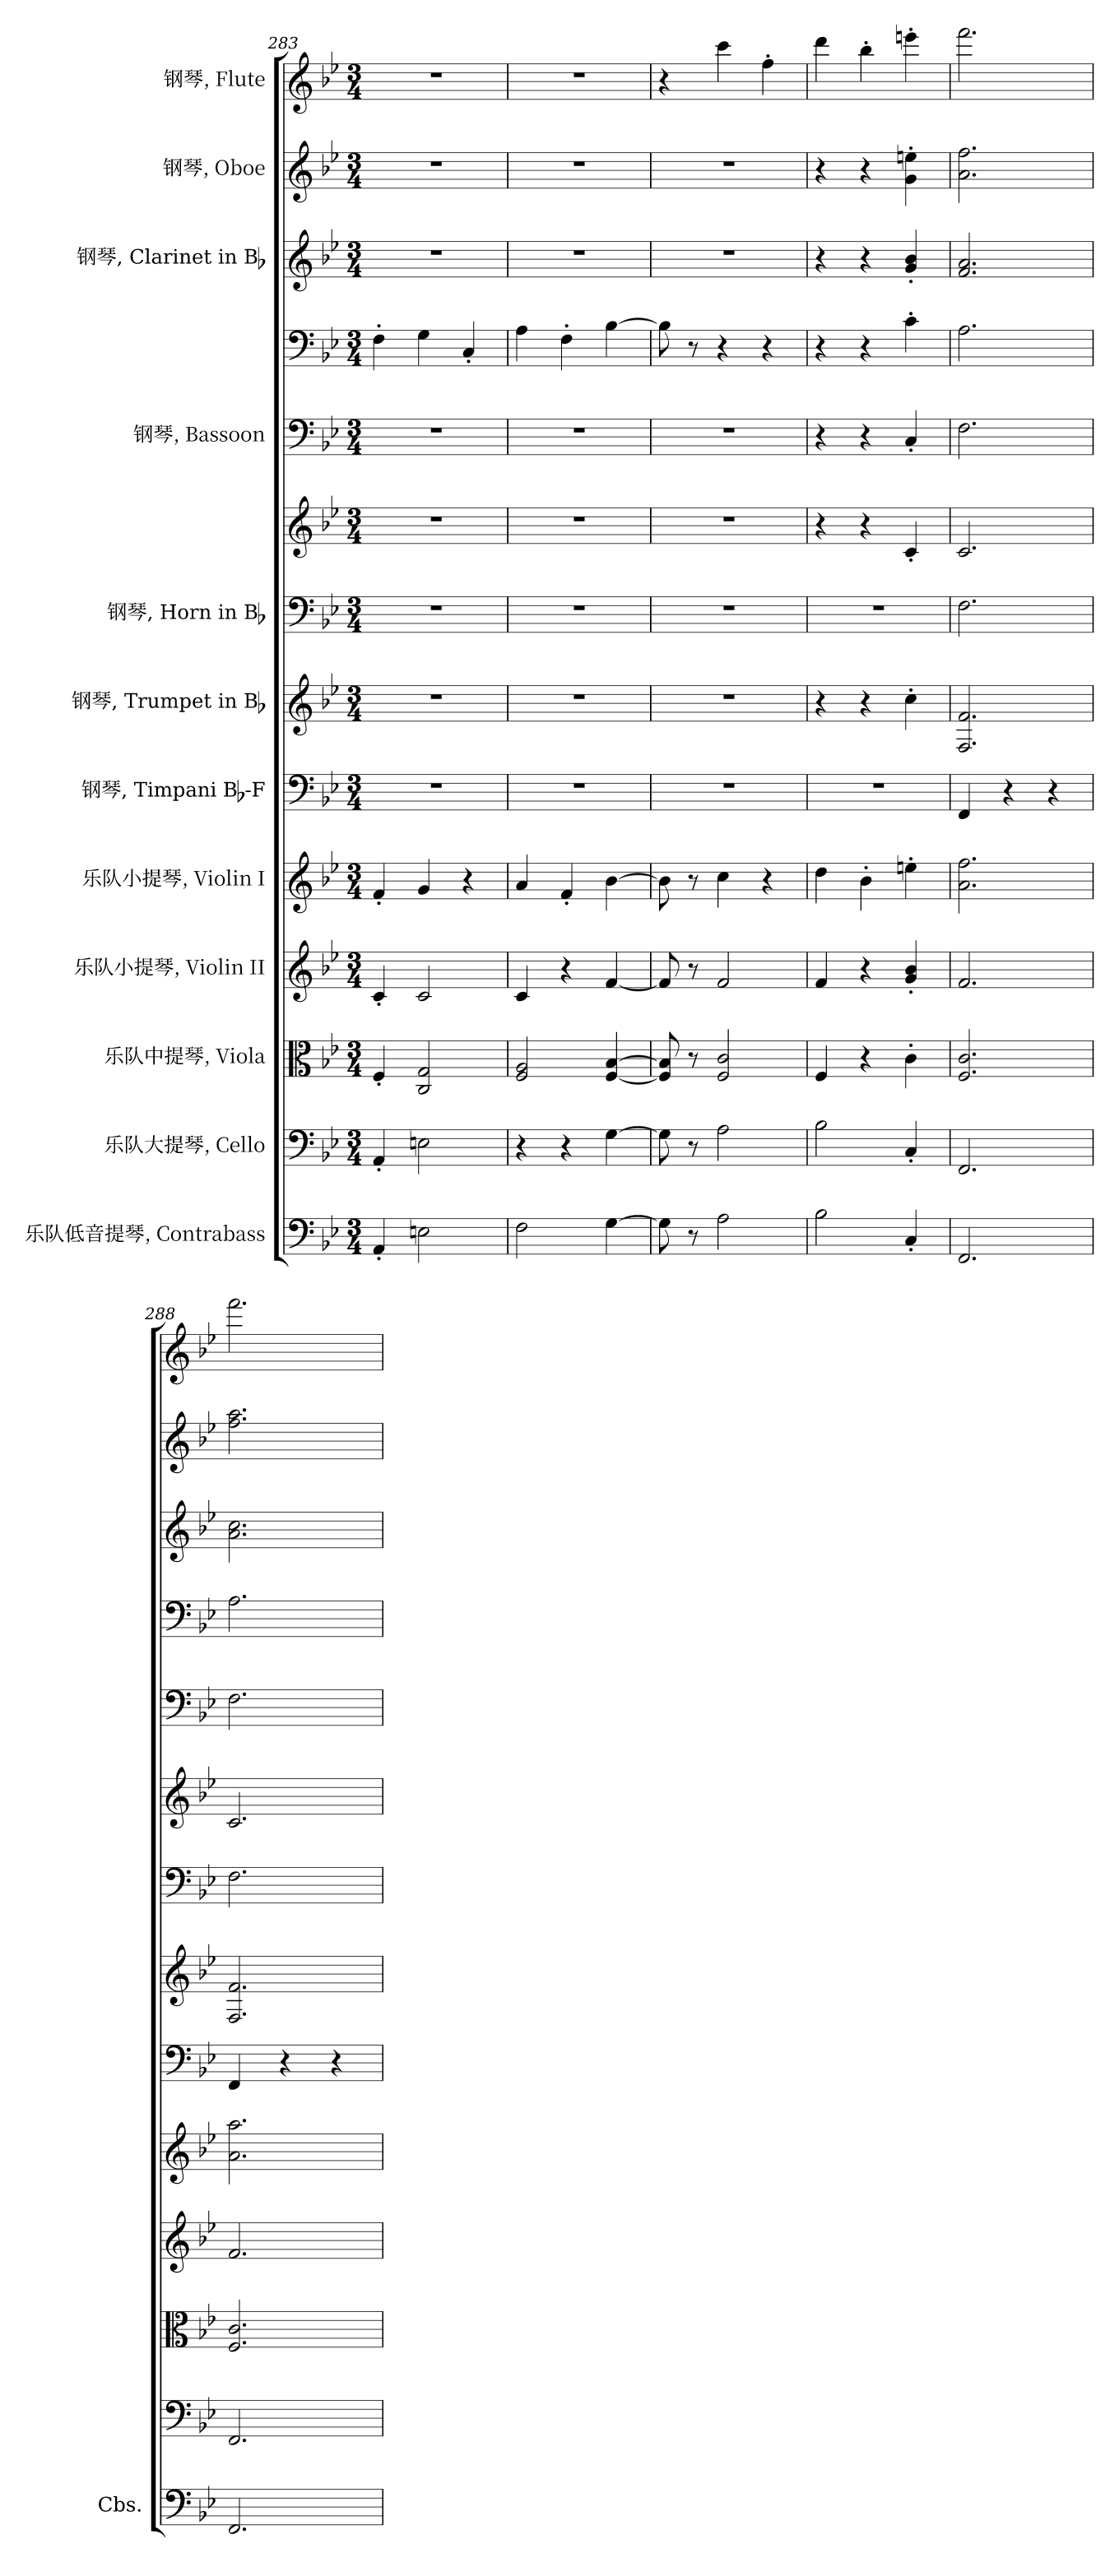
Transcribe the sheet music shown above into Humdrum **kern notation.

**kern	**kern	**kern	**kern	**kern	**kern	**kern	**kern	**kern	**kern	**kern	**kern	**kern	**kern
*part12	*part11	*part10	*part9	*part8	*part7	*part6	*part5	*part5	*part4	*part4	*part3	*part2	*part1
*staff14	*staff13	*staff12	*staff11	*staff10	*staff9	*staff8	*staff7	*staff6	*staff5	*staff4	*staff3	*staff2	*staff1
*I"乐队低音提琴, Contrabass	*I"乐队大提琴, Cello	*I"乐队中提琴, Viola	*I"乐队小提琴, Violin II	*I"乐队小提琴, Violin I	*I"钢琴, Timpani Bb-F	*I"钢琴, Trumpet in Bb	*I"钢琴, Horn in Bb	*	*I"钢琴, Bassoon	*	*I"钢琴, Clarinet in Bb	*I"钢琴, Oboe	*I"钢琴, Flute
*I'Cbs.	*	*	*	*	*	*	*	*	*	*	*	*	*
*clefF4	*clefF4	*clefC3	*clefG2	*clefG2	*clefF4	*clefG2	*clefF4	*clefG2	*clefF4	*clefF4	*clefG2	*clefG2	*clefG2
*ITrd7c12	*	*	*	*	*	*	*	*	*	*	*	*	*
*k[b-e-]	*k[b-e-]	*k[b-e-]	*k[b-e-]	*k[b-e-]	*k[b-e-]	*k[b-e-]	*k[b-e-]	*k[b-e-]	*k[b-e-]	*k[b-e-]	*k[b-e-]	*k[b-e-]	*k[b-e-]
*M3/4	*M3/4	*M3/4	*M3/4	*M3/4	*M3/4	*M3/4	*M3/4	*M3/4	*M3/4	*M3/4	*M3/4	*M3/4	*M3/4
=283	=283	=283	=283	=283	=283	=283	=283	=283	=283	=283	=283	=283	=283
4AAA'/	4AA'/	4F'/	4c'/	4f'/	2.r	2.r	2.r	2.r	2.r	4F'\	2.r	2.r	2.r
2EEn\	2En\	2C/ 2G/	2c/	4g/	.	.	.	.	.	4G\	.	.	.
.	.	.	.	4r	.	.	.	.	.	4C'/	.	.	.
=284	=284	=284	=284	=284	=284	=284	=284	=284	=284	=284	=284	=284	=284
2FF\	4r	2F/ 2A/	4c/	4a/	2.r	2.r	2.r	2.r	2.r	4A\	2.r	2.r	2.r
.	4r	.	4r	4f'/	.	.	.	.	.	4F'\	.	.	.
[4GG\	[4G\	[4F/ [4B-/	[4f/	[4b-\	.	.	.	.	.	[4B-\	.	.	.
!!LO:PB:g=z
=285	=285	=285	=285	=285	=285	=285	=285	=285	=285	=285	=285	=285	=285
8GG\]	8G\]	8F/] 8B-/]	8f/]	8b-\]	2.r	2.r	2.r	2.r	2.r	8B-\]	2.r	2.r	4r
8r	8r	8r	8r	8r	.	.	.	.	.	8r	.	.	.
2AA\	2A\	2F/ 2c/	2f/	4cc\	.	.	.	.	.	4r	.	.	4ccc\
.	.	.	.	4r	.	.	.	.	.	4r	.	.	4ff'\
=286	=286	=286	=286	=286	=286	=286	=286	=286	=286	=286	=286	=286	=286
2BB-\	2B-\	4F/	4f/	4dd\	2.r	4r	2.r	4r	4r	4r	4r	4r	4ddd\
.	.	4r	4r	4b-'\	.	4r	.	4r	4r	4r	4r	4r	4bb-'\
4CC'/	4C'/	4c'\	4g/' 4b-/'	4een'\	.	4cc'\	.	4c'/	4C'/	4c'\	4g/' 4b-/'	4g\' 4een\'	4eeen'\
=287	=287	=287	=287	=287	=287	=287	=287	=287	=287	=287	=287	=287	=287
*	*	*	*	*	*	*	*	*	*	*	*	*	*MM260
2.FFF/	2.FF/	2.F/ 2.c/	2.f/	2.a\ 2.ff\	4FF/	2.F/ 2.f/	2.F\	2.c/	2.F\	2.A\	2.f/ 2.a/	2.a\ 2.ff\	2.fff\
.	.	.	.	.	4r	.	.	.	.	.	.	.	.
.	.	.	.	.	4r	.	.	.	.	.	.	.	.
=288	=288	=288	=288	=288	=288	=288	=288	=288	=288	=288	=288	=288	=288
2.FFF/	2.FF/	2.F/ 2.c/	2.f/	2.a\ 2.aa\	4FF/	2.F/ 2.f/	2.F\	2.c/	2.F\	2.A\	2.a\ 2.cc\	2.ff\ 2.aa\	2.fff\
.	.	.	.	.	4r	.	.	.	.	.	.	.	.
.	.	.	.	.	4r	.	.	.	.	.	.	.	.
=	=	=	=	=	=	=	=	=	=	=	=	=	=
*-	*-	*-	*-	*-	*-	*-	*-	*-	*-	*-	*-	*-	*-
